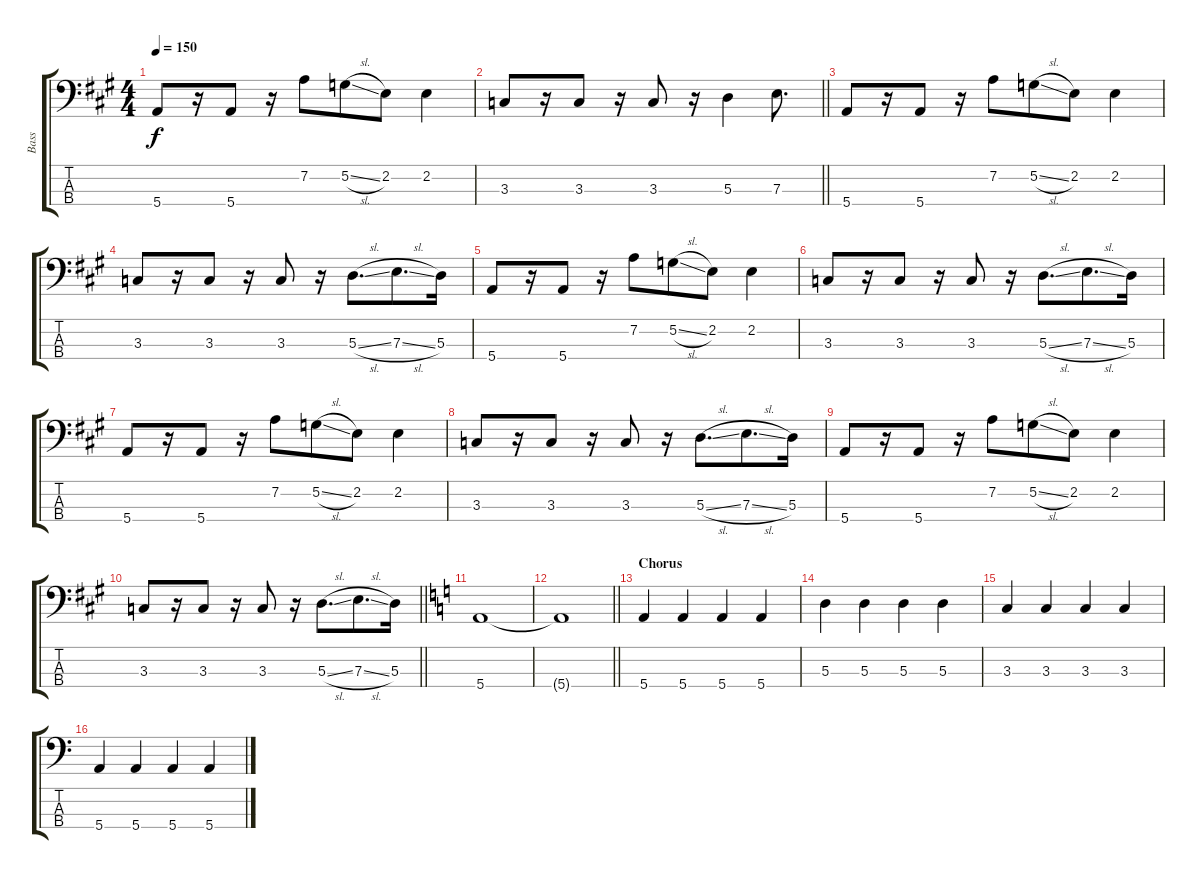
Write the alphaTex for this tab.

\track ("Bass" "Bass") {instrument electricbassfinger}
\staff {score tabs}
\tuning (G2 D2 A1 E1) {hide}
\ts (4 4)
\tempo 150
\clef f4
\ks a
5.4.8{dy f} r.16 5.4.8 r.16 7.2.8{beam merge} 5.2{sl}.8 2.2.8 2.2.4 |
\barLineRight lightlight
3.3.8 r.16 3.3.8 r.16 3.3.8 r.16 5.3.4 7.3.8{d} |
5.4.8 r.16 5.4.8 r.16 7.2.8{beam merge} 5.2{sl}.8 2.2.8 2.2.4 |
3.3.8 r.16 3.3.8 r.16 3.3.8 r.16 5.3{sl}.8{d beam merge} 7.3{sl}.8{d beam merge} 5.3.16 |
5.4.8 r.16 5.4.8 r.16 7.2.8{beam merge} 5.2{sl}.8 2.2.8 2.2.4 |
3.3.8 r.16 3.3.8 r.16 3.3.8 r.16 5.3{sl}.8{d beam merge} 7.3{sl}.8{d beam merge} 5.3.16 |
5.4.8 r.16 5.4.8 r.16 7.2.8{beam merge} 5.2{sl}.8 2.2.8 2.2.4 |
3.3.8 r.16 3.3.8 r.16 3.3.8 r.16 5.3{sl}.8{d beam merge} 7.3{sl}.8{d beam merge} 5.3.16 |
5.4.8 r.16 5.4.8 r.16 7.2.8{beam merge} 5.2{sl}.8 2.2.8 2.2.4 |
\barLineRight lightlight
3.3.8 r.16 3.3.8 r.16 3.3.8 r.16 5.3{sl}.8{d beam merge} 7.3{sl}.8{d beam merge} 5.3.16 |
\ks c
5.4.1 |
\barLineRight lightlight
5.4{t}.1 |
\section ("" "Chorus")
5.4.4 5.4.4 5.4.4 5.4.4 |
5.3.4 5.3.4 5.3.4 5.3.4 |
3.3.4 3.3.4 3.3.4 3.3.4 |
5.4.4 5.4.4 5.4.4 5.4.4
